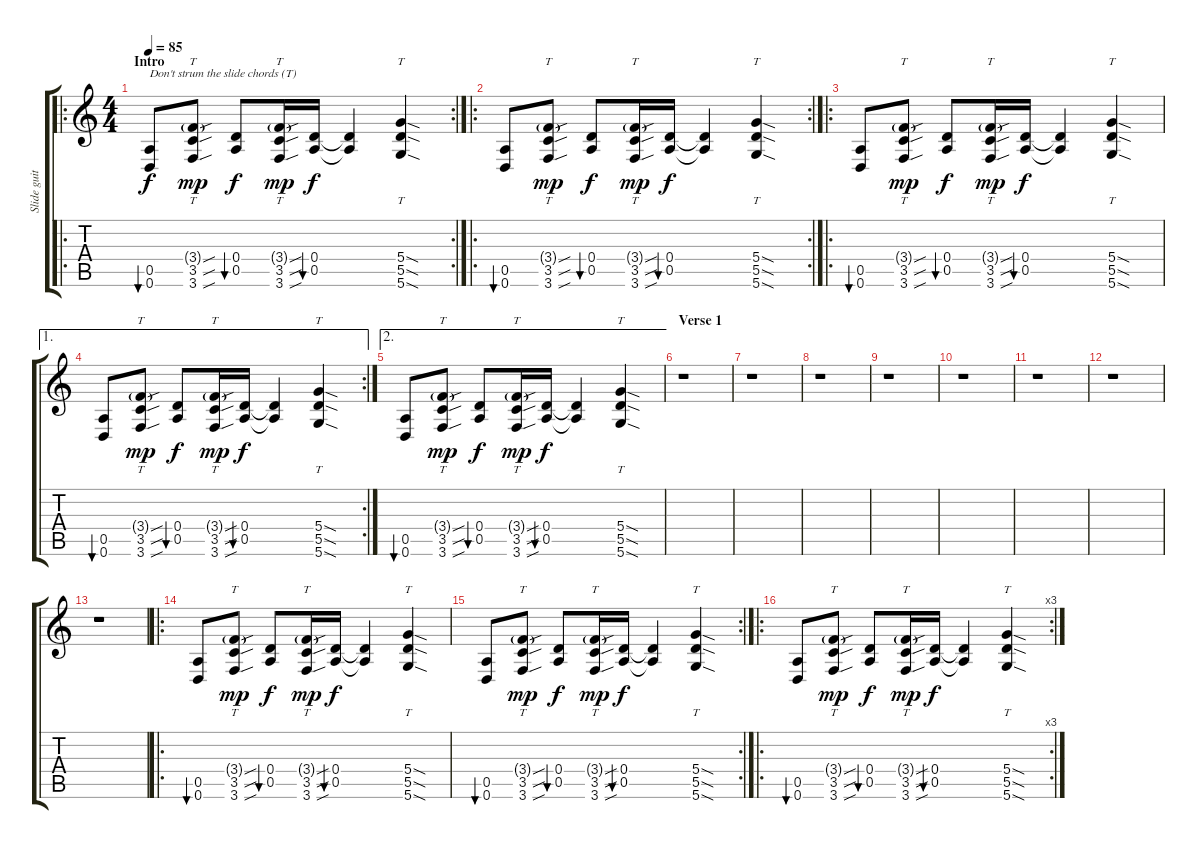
\track ("Slide guitar (drop D)" "Slide guit") {instrument acousticguitarsteel}
\staff {score tabs}
\tuning (E4 B3 G3 D3 A2 D2) {hide}
\ro
\rc 2
\ts (4 4)
\section ("" "Intro")
\tempo 85
\clef g2
\ks c
(0.5 0.6).8{bu 120 txt "Don't strum the slide chords (T)" dy f instrument acousticguitarsteel} (3.4{sou g} 3.5{sou} 3.6{sou}).8{tt dy mp} (0.4 0.5).8{bu 120 dy f} (3.4{sou g} 3.5{sou} 3.6{sou}).16{tt dy mp} (0.4 0.5).16{bu 120 dy f} (0.4{t} 0.5{t}).4 (5.4{sod} 5.5{sod} 5.6{sod}).4{tt} |
\ro
\rc 2
(0.5 0.6).8{bu 120} (3.4{sou g} 3.5{sou} 3.6{sou}).8{tt dy mp} (0.4 0.5).8{bu 120 dy f} (3.4{sou g} 3.5{sou} 3.6{sou}).16{tt dy mp} (0.4 0.5).16{bu 120 dy f} (0.4{t} 0.5{t}).4 (5.4{sod} 5.5{sod} 5.6{sod}).4{tt} |
\ro
(0.5 0.6).8{bu 120} (3.4{sou g} 3.5{sou} 3.6{sou}).8{tt dy mp} (0.4 0.5).8{bu 120 dy f} (3.4{sou g} 3.5{sou} 3.6{sou}).16{tt dy mp} (0.4 0.5).16{bu 120 dy f} (0.4{t} 0.5{t}).4 (5.4{sod} 5.5{sod} 5.6{sod}).4{tt} |
\ae 1
\rc 2
(0.5 0.6).8{bu 120} (3.4{sou g} 3.5{sou} 3.6{sou}).8{tt dy mp} (0.4 0.5).8{bu 120 dy f} (3.4{sou g} 3.5{sou} 3.6{sou}).16{tt dy mp} (0.4 0.5).16{bu 120 dy f} (0.4{t} 0.5{t}).4 (5.4{sod} 5.5{sod} 5.6{sod}).4{tt} |
\ae 2
(0.5 0.6).8{bu 120} (3.4{sou g} 3.5{sou} 3.6{sou}).8{tt dy mp} (0.4 0.5).8{bu 120 dy f} (3.4{sou g} 3.5{sou} 3.6{sou}).16{tt dy mp} (0.4 0.5).16{bu 120 dy f} (0.4{t} 0.5{t}).4 (5.4{sod} 5.5{sod} 5.6{sod}).4{tt} |
\section ("" "Verse 1")
r.1 |
r.1 |
r.1 |
r.1 |
r.1 |
r.1 |
r.1 |
r.1 |
\ro
(0.5 0.6).8{bu 120} (3.4{sou g} 3.5{sou} 3.6{sou}).8{tt dy mp} (0.4 0.5).8{bu 120 dy f} (3.4{sou g} 3.5{sou} 3.6{sou}).16{tt dy mp} (0.4 0.5).16{bu 120 dy f} (0.4{t} 0.5{t}).4 (5.4{sod} 5.5{sod} 5.6{sod}).4{tt} |
\rc 2
(0.5 0.6).8{bu 120} (3.4{sou g} 3.5{sou} 3.6{sou}).8{tt dy mp} (0.4 0.5).8{bu 120 dy f} (3.4{sou g} 3.5{sou} 3.6{sou}).16{tt dy mp} (0.4 0.5).16{bu 120 dy f} (0.4{t} 0.5{t}).4 (5.4{sod} 5.5{sod} 5.6{sod}).4{tt} |
\ro
\rc 3
(0.5 0.6).8{bu 120} (3.4{sou g} 3.5{sou} 3.6{sou}).8{tt dy mp} (0.4 0.5).8{bu 120 dy f} (3.4{sou g} 3.5{sou} 3.6{sou}).16{tt dy mp} (0.4 0.5).16{bu 120 dy f} (0.4{t} 0.5{t}).4 (5.4{sod} 5.5{sod} 5.6{sod}).4{tt}
